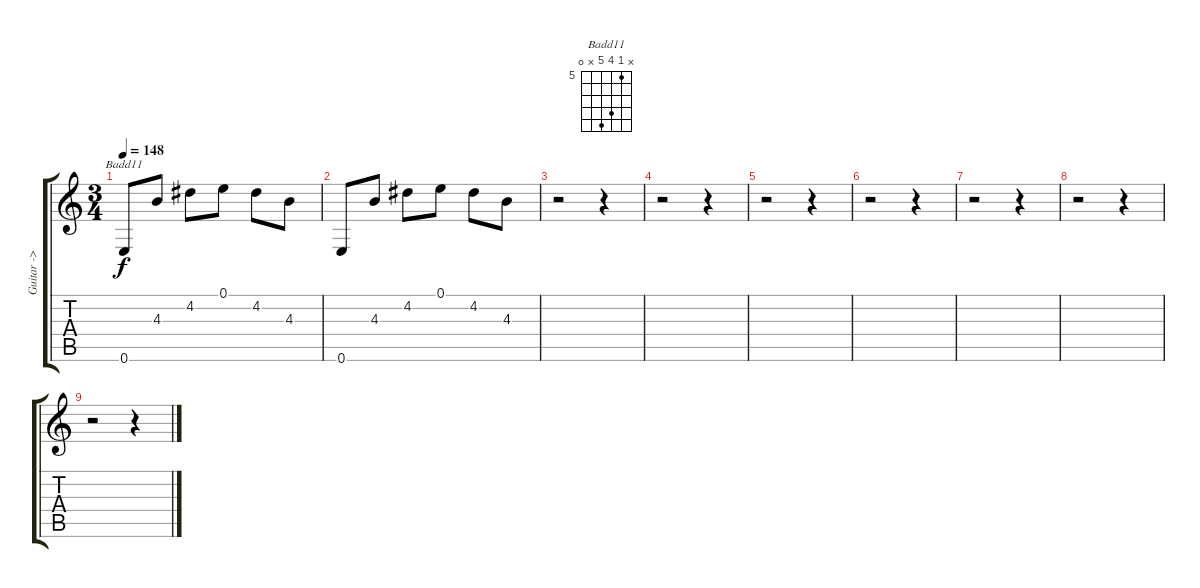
\track ("Guitar -> Muted" "Guitar -> ") {instrument electricguitarmuted}
\staff {score tabs}
\tuning (E4 B3 G3 D3 A2 E2) {hide}
\chord ("Badd11" x 5 8 9 x 0) {firstfret 5}
\ts (3 4)
\tempo 148
\clef g2
\ks c
0.6.8{ch "Badd11" dy f} 4.3.8 4.2.8 0.1.8 4.2.8 4.3.8 |
0.6.8 4.3.8 4.2.8 0.1.8 4.2.8 4.3.8 |
r.2 r.4 |
r.2 r.4 |
r.2 r.4 |
r.2 r.4 |
r.2 r.4 |
r.2 r.4 |
r.2 r.4
